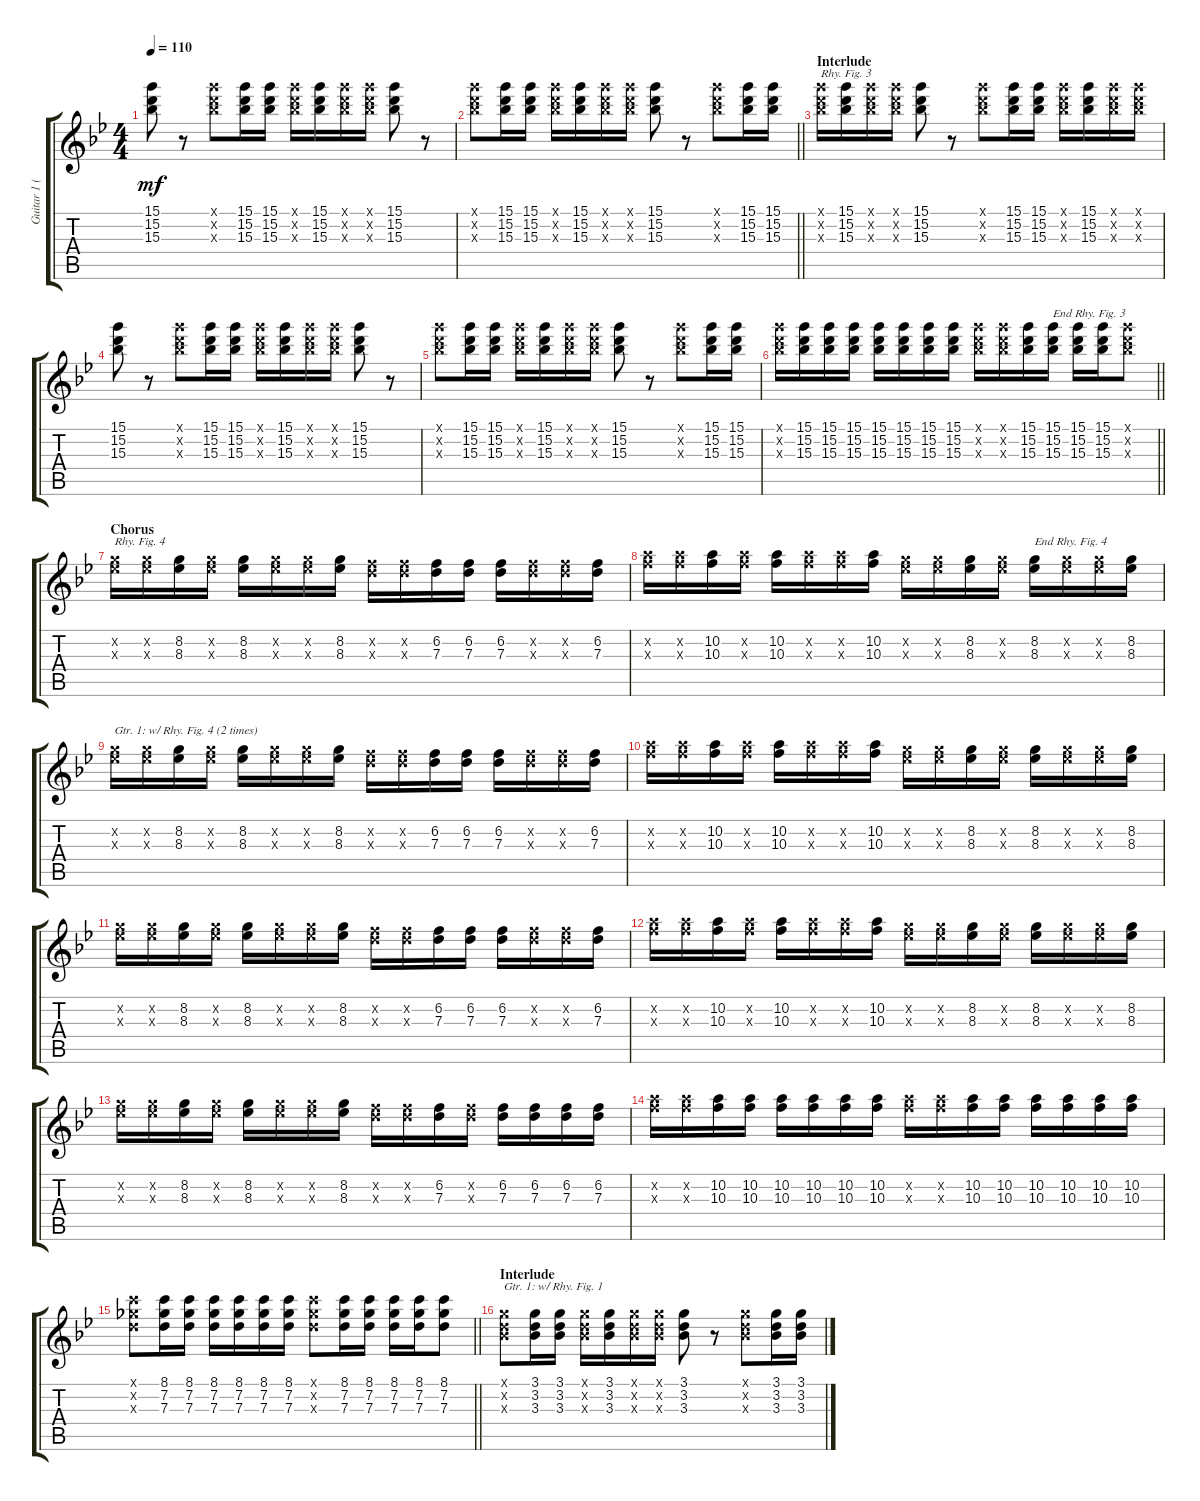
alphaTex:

\track ("Guitar 1 (slight dist.)" "Guitar 1 (") {instrument distortionguitar}
\staff {score tabs}
\tuning (E4 B3 G3 D3 A2 E2) {hide}
\ts (4 4)
\tempo 110
\clef g2
\ks gminor
(15.1 15.2 15.3).8{dy mf} r.8 (15.1{x} 15.2{x} 15.3{x}).8 (15.1 15.2 15.3).16 (15.1 15.2 15.3).16 (15.1{x} 15.2{x} 15.3{x}).16 (15.1 15.2 15.3).16 (15.1{x} 15.2{x} 15.3{x}).16 (15.1{x} 15.2{x} 15.3{x}).16 (15.1 15.2 15.3).8 r.8 |
\barLineRight lightlight
(15.1{x} 15.2{x} 15.3{x}).8 (15.1 15.2 15.3).16 (15.1 15.2 15.3).16 (15.1{x} 15.2{x} 15.3{x}).16 (15.1 15.2 15.3).16 (15.1{x} 15.2{x} 15.3{x}).16 (15.1{x} 15.2{x} 15.3{x}).16 (15.1 15.2 15.3).8 r.8 (15.1{x} 15.2{x} 15.3{x}).8 (15.1 15.2 15.3).16 (15.1 15.2 15.3).16 |
\section ("" "Interlude")
(15.1{x} 15.2{x} 15.3{x}).16{txt "Rhy. Fig. 3"} (15.1 15.2 15.3).16 (15.1{x} 15.2{x} 15.3{x}).16 (15.1{x} 15.2{x} 15.3{x}).16 (15.1 15.2 15.3).8 r.8 (15.1{x} 15.2{x} 15.3{x}).8 (15.1 15.2 15.3).16 (15.1 15.2 15.3).16 (15.1{x} 15.2{x} 15.3{x}).16 (15.1 15.2 15.3).16 (15.1{x} 15.2{x} 15.3{x}).16 (15.1{x} 15.2{x} 15.3{x}).16 |
(15.1 15.2 15.3).8 r.8 (15.1{x} 15.2{x} 15.3{x}).8 (15.1 15.2 15.3).16 (15.1 15.2 15.3).16 (15.1{x} 15.2{x} 15.3{x}).16 (15.1 15.2 15.3).16 (15.1{x} 15.2{x} 15.3{x}).16 (15.1{x} 15.2{x} 15.3{x}).16 (15.1 15.2 15.3).8 r.8 |
(15.1{x} 15.2{x} 15.3{x}).8 (15.1 15.2 15.3).16 (15.1 15.2 15.3).16 (15.1{x} 15.2{x} 15.3{x}).16 (15.1 15.2 15.3).16 (15.1{x} 15.2{x} 15.3{x}).16 (15.1{x} 15.2{x} 15.3{x}).16 (15.1 15.2 15.3).8 r.8 (15.1{x} 15.2{x} 15.3{x}).8 (15.1 15.2 15.3).16 (15.1 15.2 15.3).16 |
\barLineRight lightlight
(15.1{x} 15.2{x} 15.3{x}).16 (15.1 15.2 15.3).16 (15.1 15.2 15.3).16 (15.1 15.2 15.3).16 (15.1 15.2 15.3).16 (15.1 15.2 15.3).16 (15.1 15.2 15.3).16 (15.1 15.2 15.3).16 (15.1{x} 15.2{x} 15.3{x}).16 (15.1{x} 15.2{x} 15.3{x}).16 (15.1 15.2 15.3).16 (15.1 15.2 15.3).16{txt "End Rhy. Fig. 3"} (15.1 15.2 15.3).16 (15.1 15.2 15.3).16 (15.1{x} 15.2{x} 15.3{x}).8 |
\section ("" "Chorus")
(8.2{x} 8.3{x}).16{txt "Rhy. Fig. 4"} (8.2{x} 8.3{x}).16 (8.2 8.3).16 (8.2{x} 8.3{x}).16 (8.2 8.3).16 (8.2{x} 8.3{x}).16 (8.2{x} 8.3{x}).16 (8.2 8.3).16 (6.2{x} 7.3{x}).16 (6.2{x} 7.3{x}).16 (6.2 7.3).16 (6.2 7.3).16 (6.2 7.3).16 (6.2{x} 7.3{x}).16 (6.2{x} 7.3{x}).16 (6.2 7.3).16 |
(10.2{x} 10.3{x}).16 (10.2{x} 10.3{x}).16 (10.2 10.3).16 (10.2{x} 10.3{x}).16 (10.2 10.3).16 (10.2{x} 10.3{x}).16 (10.2{x} 10.3{x}).16 (10.2 10.3).16 (8.2{x} 8.3{x}).16 (8.2{x} 8.3{x}).16 (8.2 8.3).16 (8.2{x} 8.3{x}).16 (8.2 8.3).16{txt "End Rhy. Fig. 4"} (8.2{x} 8.3{x}).16 (8.2{x} 8.3{x}).16 (8.2 8.3).16 |
(8.2{x} 8.3{x}).16{txt "Gtr. 1: w/ Rhy. Fig. 4 (2 times)"} (8.2{x} 8.3{x}).16 (8.2 8.3).16 (8.2{x} 8.3{x}).16 (8.2 8.3).16 (8.2{x} 8.3{x}).16 (8.2{x} 8.3{x}).16 (8.2 8.3).16 (6.2{x} 7.3{x}).16 (6.2{x} 7.3{x}).16 (6.2 7.3).16 (6.2 7.3).16 (6.2 7.3).16 (6.2{x} 7.3{x}).16 (6.2{x} 7.3{x}).16 (6.2 7.3).16 |
(10.2{x} 10.3{x}).16 (10.2{x} 10.3{x}).16 (10.2 10.3).16 (10.2{x} 10.3{x}).16 (10.2 10.3).16 (10.2{x} 10.3{x}).16 (10.2{x} 10.3{x}).16 (10.2 10.3).16 (8.2{x} 8.3{x}).16 (8.2{x} 8.3{x}).16 (8.2 8.3).16 (8.2{x} 8.3{x}).16 (8.2 8.3).16 (8.2{x} 8.3{x}).16 (8.2{x} 8.3{x}).16 (8.2 8.3).16 |
(8.2{x} 8.3{x}).16 (8.2{x} 8.3{x}).16 (8.2 8.3).16 (8.2{x} 8.3{x}).16 (8.2 8.3).16 (8.2{x} 8.3{x}).16 (8.2{x} 8.3{x}).16 (8.2 8.3).16 (6.2{x} 7.3{x}).16 (6.2{x} 7.3{x}).16 (6.2 7.3).16 (6.2 7.3).16 (6.2 7.3).16 (6.2{x} 7.3{x}).16 (6.2{x} 7.3{x}).16 (6.2 7.3).16 |
(10.2{x} 10.3{x}).16 (10.2{x} 10.3{x}).16 (10.2 10.3).16 (10.2{x} 10.3{x}).16 (10.2 10.3).16 (10.2{x} 10.3{x}).16 (10.2{x} 10.3{x}).16 (10.2 10.3).16 (8.2{x} 8.3{x}).16 (8.2{x} 8.3{x}).16 (8.2 8.3).16 (8.2{x} 8.3{x}).16 (8.2 8.3).16 (8.2{x} 8.3{x}).16 (8.2{x} 8.3{x}).16 (8.2 8.3).16 |
(8.2{x} 8.3{x}).16 (8.2{x} 8.3{x}).16 (8.2 8.3).16 (8.2{x} 8.3{x}).16 (8.2 8.3).16 (8.2{x} 8.3{x}).16 (8.2{x} 8.3{x}).16 (8.2 8.3).16 (6.2{x} 7.3{x}).16 (6.2{x} 7.3{x}).16 (6.2 7.3).16 (6.2{x} 7.3{x}).16 (6.2 7.3).16 (6.2 7.3).16 (6.2 7.3).16 (6.2 7.3).16 |
(10.2{x} 10.3{x}).16 (10.2{x} 10.3{x}).16 (10.2 10.3).16 (10.2 10.3).16 (10.2 10.3).16 (10.2 10.3).16 (10.2 10.3).16 (10.2 10.3).16 (10.2{x} 10.3{x}).16 (10.2{x} 10.3{x}).16 (10.2 10.3).16 (10.2 10.3).16 (10.2 10.3).16 (10.2 10.3).16 (10.2 10.3).16 (10.2 10.3).16 |
\barLineRight lightlight
(8.1{x} 7.2{x} 7.3{x}).8 (8.1 7.2 7.3).16 (8.1 7.2 7.3).16 (8.1 7.2 7.3).16 (8.1 7.2 7.3).16 (8.1 7.2 7.3).16 (8.1 7.2 7.3).16 (8.1{x} 7.2{x} 7.3{x}).8 (8.1 7.2 7.3).16 (8.1 7.2 7.3).16 (8.1 7.2 7.3).16 (8.1 7.2 7.3).16 (8.1 7.2 7.3).8 |
\section ("" "Interlude")
(3.1{x} 3.2{x} 3.3{x}).8{txt "Gtr. 1: w/ Rhy. Fig. 1"} (3.1 3.2 3.3).16 (3.1 3.2 3.3).16 (3.1{x} 3.2{x} 3.3{x}).16 (3.1 3.2 3.3).16 (3.1{x} 3.2{x} 3.3{x}).16 (3.1{x} 3.2{x} 3.3{x}).16 (3.1 3.2 3.3).8 r.8 (3.1{x} 3.2{x} 3.3{x}).8 (3.1 3.2 3.3).16 (3.1 3.2 3.3).16
